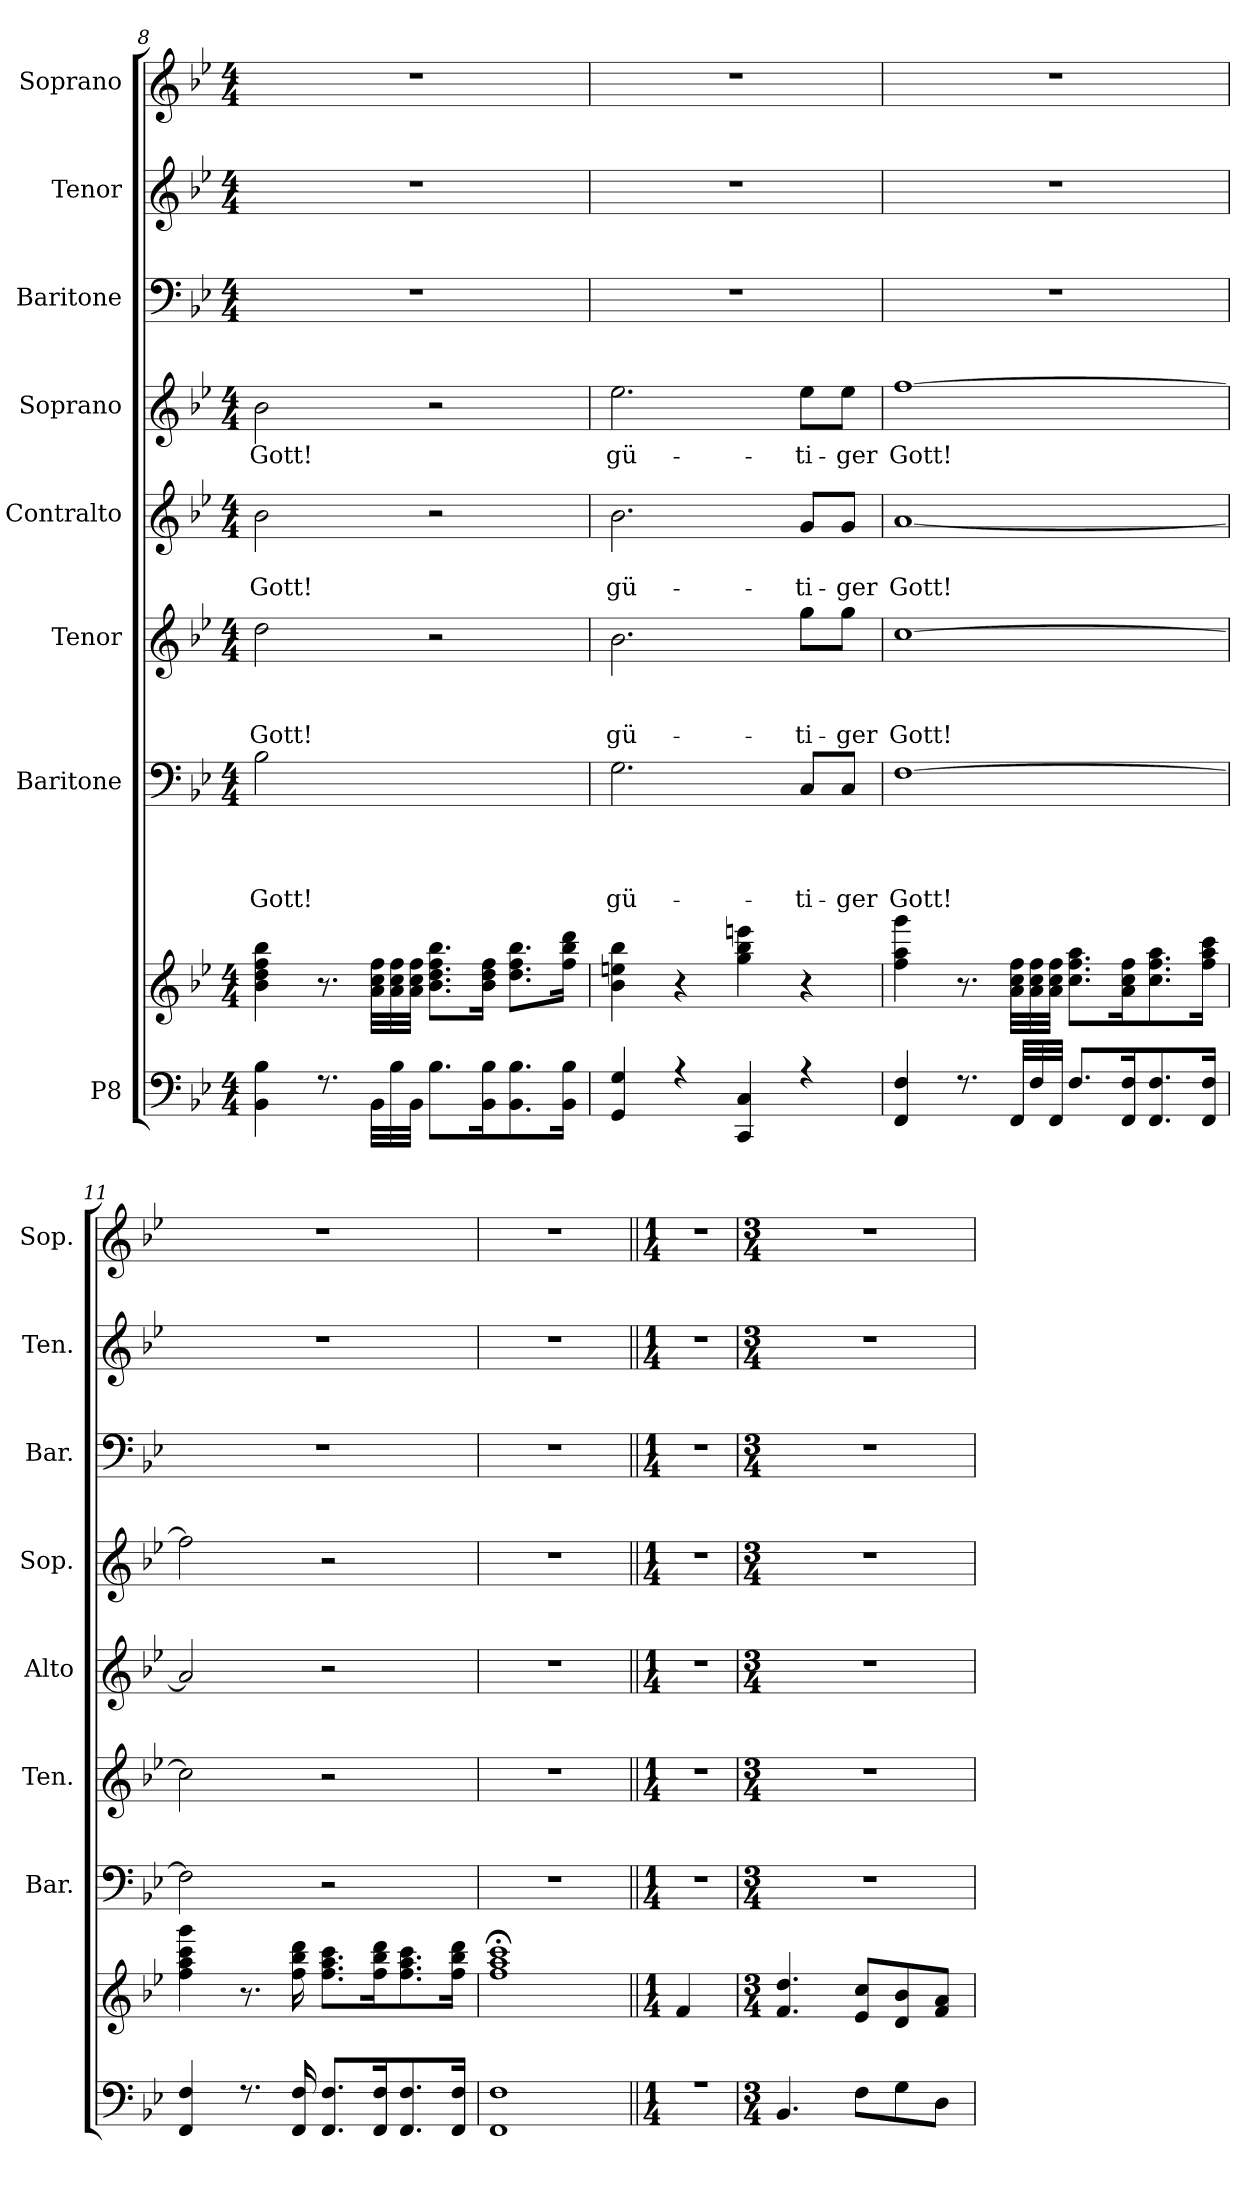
**kern	**kern	**kern	**text	**text	**text	**text	**kern	**text	**text	**text	**kern	**text	**text	**kern	**text	**kern	**kern	**kern
*part8	*part8	*part7	*part7	*part7	*part7	*part7	*part6	*part6	*part6	*part6	*part5	*part5	*part5	*part4	*part4	*part3	*part2	*part1
*staff9	*staff8	*staff7	*staff7	*staff7	*staff7	*staff7	*staff6	*staff6	*staff6	*staff6	*staff5	*staff5	*staff5	*staff4	*staff4	*staff3	*staff2	*staff1
*I"P8	*	*I"Baritone	*	*	*	*	*I"Tenor	*	*	*	*I"Contralto	*	*	*I"Soprano	*	*I"Baritone	*I"Tenor	*I"Soprano
*	*	*I'Bar.	*	*	*	*	*I'Ten.	*	*	*	*I'Alto	*	*	*I'Sop.	*	*I'Bar.	*I'Ten.	*I'Sop.
*clefF4	*clefG2	*clefF4	*	*	*	*	*clefG2	*	*	*	*clefG2	*	*	*clefG2	*	*clefF4	*clefG2	*clefG2
*	*	*	*	*	*	*	*ITrd7c12	*	*	*	*	*	*	*	*	*	*ITrd7c12	*
*k[b-e-]	*k[b-e-]	*k[b-e-]	*	*	*	*	*k[b-e-]	*	*	*	*k[b-e-]	*	*	*k[b-e-]	*	*k[b-e-]	*k[b-e-]	*k[b-e-]
*B-:	*B-:	*B-:	*	*	*	*	*B-:	*	*	*	*B-:	*	*	*B-:	*	*B-:	*B-:	*B-:
*M4/4	*M4/4	*M4/4	*	*	*	*	*M4/4	*	*	*	*M4/4	*	*	*M4/4	*	*M4/4	*M4/4	*M4/4
=8	=8	=8	=8	=8	=8	=8	=8	=8	=8	=8	=8	=8	=8	=8	=8	=8	=8	=8
*^	*^	*	*	*	*	*	*	*	*	*	*	*	*	*	*	*	*	*
*	*	*	*^	*	*	*	*	*	*	*	*	*	*	*	*	*	*	*	*	*
!	!	!	!	!	!	!	!	!	!LO:LY:b	!	!	!	!LO:LY:b	!	!	!LO:LY:b	!	!LO:LY:b	!	!	!
4BB-\ 4B-\	1ryy	1ryy	1ryy	4b-\ 4dd\ 4ff\ 4bb-\	2B-\	.	.	.	Gott!	2d\	.	.	Gott!	2b-\	.	Gott!	2b-\	Gott!	1r	1r	1r
8.r	.	.	.	8.r	.	.	.	.	.	.	.	.	.	.	.	.	.	.	.	.	.
*Xtuplet	*	*	*	*Xtuplet	*	*	*	*	*	*	*	*	*	*	*	*	*	*	*	*	*
48BB-\LLL	.	.	.	48a\ 48cc\ 48ff\LLL	.	.	.	.	.	.	.	.	.	.	.	.	.	.	.	.	.
48B-\	.	.	.	48a\ 48cc\ 48ff\	.	.	.	.	.	.	.	.	.	.	.	.	.	.	.	.	.
48BB-\JJJ	.	.	.	48a\ 48cc\ 48ff\JJJ	.	.	.	.	.	.	.	.	.	.	.	.	.	.	.	.	.
8.B-\L	.	.	.	8.b-\ 8.dd\ 8.ff\ 8.bb-\L	2ryy	.	.	.	.	2r	.	.	.	2r	.	.	2r	.	.	.	.
16BB-\ 16B-\k	.	.	.	16b-\ 16dd\ 16ff\Jk	.	.	.	.	.	.	.	.	.	.	.	.	.	.	.	.	.
8.BB-\ 8.B-\	.	.	.	8.dd\ 8.ff\ 8.bb-\L	.	.	.	.	.	.	.	.	.	.	.	.	.	.	.	.	.
16BB-\ 16B-\Jk	.	.	.	16ff\ 16bb-\ 16ddd\Jk	.	.	.	.	.	.	.	.	.	.	.	.	.	.	.	.	.
=9	=9	=9	=9	=9	=9	=9	=9	=9	=9	=9	=9	=9	=9	=9	=9	=9	=9	=9	=9	=9	=9
!	!	!	!	!	!	!	!	!	!LO:LY:b	!	!	!	!LO:LY:b	!	!	!LO:LY:b	!	!LO:LY:b	!	!	!
4GG/ 4G/	1ryy	1ryy	1ryy	4b-\ 4een\ 4bb-\	2.G\	.	.	.	gü-	2.B-\	.	.	gü-	2.b-\	.	gü-	2.ee-\	gü-	1r	1r	1r
4r	.	.	.	4r	.	.	.	.	.	.	.	.	.	.	.	.	.	.	.	.	.
4CC/ 4C/	.	.	.	4gg\ 4bb-\ 4eeen\	.	.	.	.	.	.	.	.	.	.	.	.	.	.	.	.	.
!	!	!	!	!	!	!	!	!	!LO:LY:b	!	!	!	!LO:LY:b	!	!	!LO:LY:b	!	!LO:LY:b	!	!	!
4r	.	.	.	4r	8C/L	.	.	.	-ti-	8g\L	.	.	-ti-	8g/L	.	-ti-	8ee-\L	-ti-	.	.	.
!	!	!	!	!	!	!	!	!	!LO:LY:b	!	!	!	!LO:LY:b	!	!	!LO:LY:b	!	!LO:LY:b	!	!	!
.	.	.	.	.	8C/J	.	.	.	-ger	8g\J	.	.	-ger	8g/J	.	-ger	8ee-\J	-ger	.	.	.
=10	=10	=10	=10	=10	=10	=10	=10	=10	=10	=10	=10	=10	=10	=10	=10	=10	=10	=10	=10	=10	=10
!	!	!	!	!	!	!	!	!	!LO:LY:b	!	!	!	!LO:LY:b	!	!	!LO:LY:b	!	!LO:LY:b	!	!	!
4FF/ 4F/	1ryy	1ryy	1ryy	4ff\ 4aa\ 4ggg\	[>1F	.	.	.	Gott!	[>1c	.	.	Gott!	[<1a	.	Gott!	[>1ff	Gott!	1r	1r	1r
8.r	.	.	.	8.r	.	.	.	.	.	.	.	.	.	.	.	.	.	.	.	.	.
48FF/LLL	.	.	.	48a\ 48cc\ 48ff\LLL	.	.	.	.	.	.	.	.	.	.	.	.	.	.	.	.	.
48F/	.	.	.	48a\ 48cc\ 48ff\	.	.	.	.	.	.	.	.	.	.	.	.	.	.	.	.	.
48FF/JJJ	.	.	.	48a\ 48cc\ 48ff\JJJ	.	.	.	.	.	.	.	.	.	.	.	.	.	.	.	.	.
8.F/L	.	.	.	8.cc\ 8.ff\ 8.aa\L	.	.	.	.	.	.	.	.	.	.	.	.	.	.	.	.	.
16FF/ 16F/k	.	.	.	16a\ 16cc\ 16ff\k	.	.	.	.	.	.	.	.	.	.	.	.	.	.	.	.	.
8.FF/ 8.F/	.	.	.	8.cc\ 8.ff\ 8.aa\	.	.	.	.	.	.	.	.	.	.	.	.	.	.	.	.	.
16FF/ 16F/Jk	.	.	.	16ff\ 16aa\ 16ccc\Jk	.	.	.	.	.	.	.	.	.	.	.	.	.	.	.	.	.
!!LO:PB:g=z
=11	=11	=11	=11	=11	=11	=11	=11	=11	=11	=11	=11	=11	=11	=11	=11	=11	=11	=11	=11	=11	=11
4FF/ 4F/	1ryy	1ryy	1ryy	4ff\ 4aa\ 4ccc\ 4ggg\	2F\]	.	.	.	.	2c\]	.	.	.	2a/]	.	.	2ff\]	.	1r	1r	1r
8.r	.	.	.	8.r	.	.	.	.	.	.	.	.	.	.	.	.	.	.	.	.	.
16FF/ 16F/	.	.	.	16ff\ 16bb-\ 16ddd\	.	.	.	.	.	.	.	.	.	.	.	.	.	.	.	.	.
8.FF/ 8.F/L	.	.	.	8.ff\ 8.aa\ 8.ccc\L	2r	.	.	.	.	2r	.	.	.	2r	.	.	2r	.	.	.	.
16FF/ 16F/k	.	.	.	16ff\ 16bb-\ 16ddd\k	.	.	.	.	.	.	.	.	.	.	.	.	.	.	.	.	.
8.FF/ 8.F/	.	.	.	8.ff\ 8.aa\ 8.ccc\	.	.	.	.	.	.	.	.	.	.	.	.	.	.	.	.	.
16FF/ 16F/Jk	.	.	.	16ff\ 16bb-\ 16ddd\Jk	.	.	.	.	.	.	.	.	.	.	.	.	.	.	.	.	.
=12	=12	=12	=12	=12	=12	=12	=12	=12	=12	=12	=12	=12	=12	=12	=12	=12	=12	=12	=12	=12	=12
1FF 1F	1ryy	1ryy	1ryy	1ff;< 1aa;< 1ccc;<	1r	.	.	.	.	1r	.	.	.	1r	.	.	1r	.	1r	1r	1r
=13||	=13||	=13||	=13||	=13||	=13||	=13||	=13||	=13||	=13||	=13||	=13||	=13||	=13||	=13||	=13||	=13||	=13||	=13||	=13||	=13||	=13||
*M1/4	*	*M1/4	*	*	*M1/4	*	*	*	*	*M1/4	*	*	*	*M1/4	*	*	*M1/4	*	*M1/4	*M1/4	*M1/4
*	*	*MM90	*	*	*MM90	*	*	*	*	*MM90	*	*	*	*MM90	*	*	*MM90	*	*MM90	*MM90	*MM90
4r	4ryy	4ryy	4ryy	4f/	4r	.	.	.	.	4r	.	.	.	4r	.	.	4r	.	4r	4r	4r
=14	=14	=14	=14	=14	=14	=14	=14	=14	=14	=14	=14	=14	=14	=14	=14	=14	=14	=14	=14	=14	=14
*M3/4	*	*M3/4	*	*	*M3/4	*	*	*	*	*M3/4	*	*	*	*M3/4	*	*	*M3/4	*	*M3/4	*M3/4	*M3/4
4.BB-/	2.ryy	2.ryy	2.ryy	4.f/ 4.dd/	2.r	.	.	.	.	2.r	.	.	.	2.r	.	.	2.r	.	2.r	2.r	2.r
8F\L	.	.	.	8e-/ 8cc/L	.	.	.	.	.	.	.	.	.	.	.	.	.	.	.	.	.
8G\	.	.	.	8d/ 8b-/	.	.	.	.	.	.	.	.	.	.	.	.	.	.	.	.	.
8D\J	.	.	.	8f/ 8a/J	.	.	.	.	.	.	.	.	.	.	.	.	.	.	.	.	.
*v	*v	*	*	*	*	*	*	*	*	*	*	*	*	*	*	*	*	*	*	*	*
*	*v	*v	*v	*	*	*	*	*	*	*	*	*	*	*	*	*	*	*	*	*
=	=	=	=	=	=	=	=	=	=	=	=	=	=	=	=	=	=	=
*-	*-	*-	*-	*-	*-	*-	*-	*-	*-	*-	*-	*-	*-	*-	*-	*-	*-	*-
